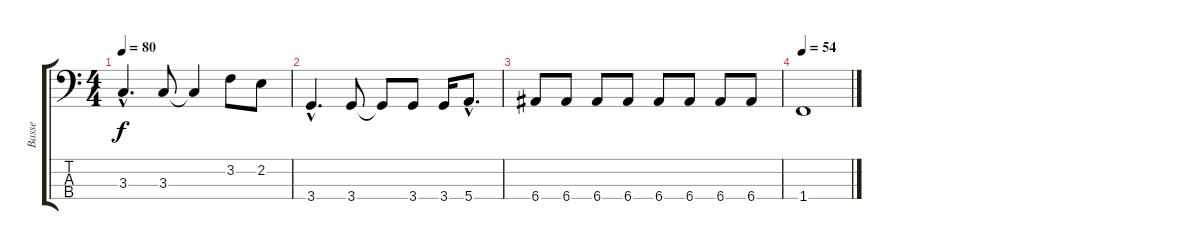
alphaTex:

\track ("Basse" "Basse") {instrument electricbassfinger}
\staff {score tabs}
\tuning (G2 D2 A1 E1) {hide}
\ts (4 4)
\tempo 80
\clef f4
\ks c
3.3{hac}.4{d dy f} 3.3.8 3.3{t}.4 3.2.8 2.2.8 |
3.4{hac}.4{d} 3.4.8 3.4{t}.8 3.4.8 3.4.16 5.4{hac}.8{d} |
6.4.8 6.4.8 6.4.8 6.4.8 6.4.8 6.4.8 6.4.8 6.4.8 |
\tempo 54
1.4.1{volume 0}
